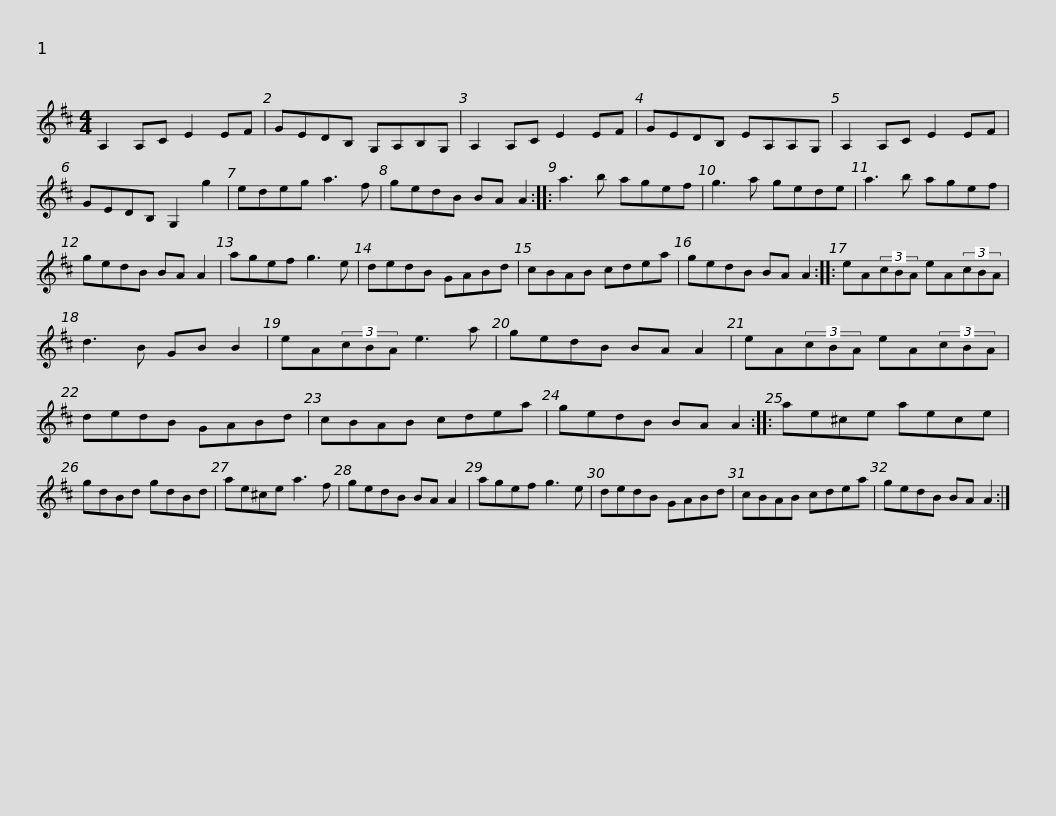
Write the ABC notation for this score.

X:1
L:1/8
M:4/4
I:linebreak $
K:D
V:1 treble
V:1
 A,2 A,C E2 EF | GEDB, G,A,B,G, | A,2 A,C E2 EF | GEDB, EA,A,G, | A,2 A,C E2 EF |$ %5
 GEDB, G,2 g2 | edeg a3 f | gedB BA A2 :: a3 b agef | g3 a gede | %10
 a3 b agef |$ gedB BA A2 | agef g3 e | dedB GABd | cBAB cdea | %15
 gedB BA A2 ::$ eA(3cBA eA(3cBA | d3 B GB B2 | eA(3cBA e3 a | gedB BA A2 | %20
 eA(3cBA eA(3cBA |$ dedB GABd | cBAB cdea | gedB BA A2 :: ae^ce aece | %25
 gdBd gdBd |$ ae^ce a3 f | gedB BA A2 | agef g3 e | dedB GABd | %30
 cBAB cdea | gedB BA A2 :| %32
